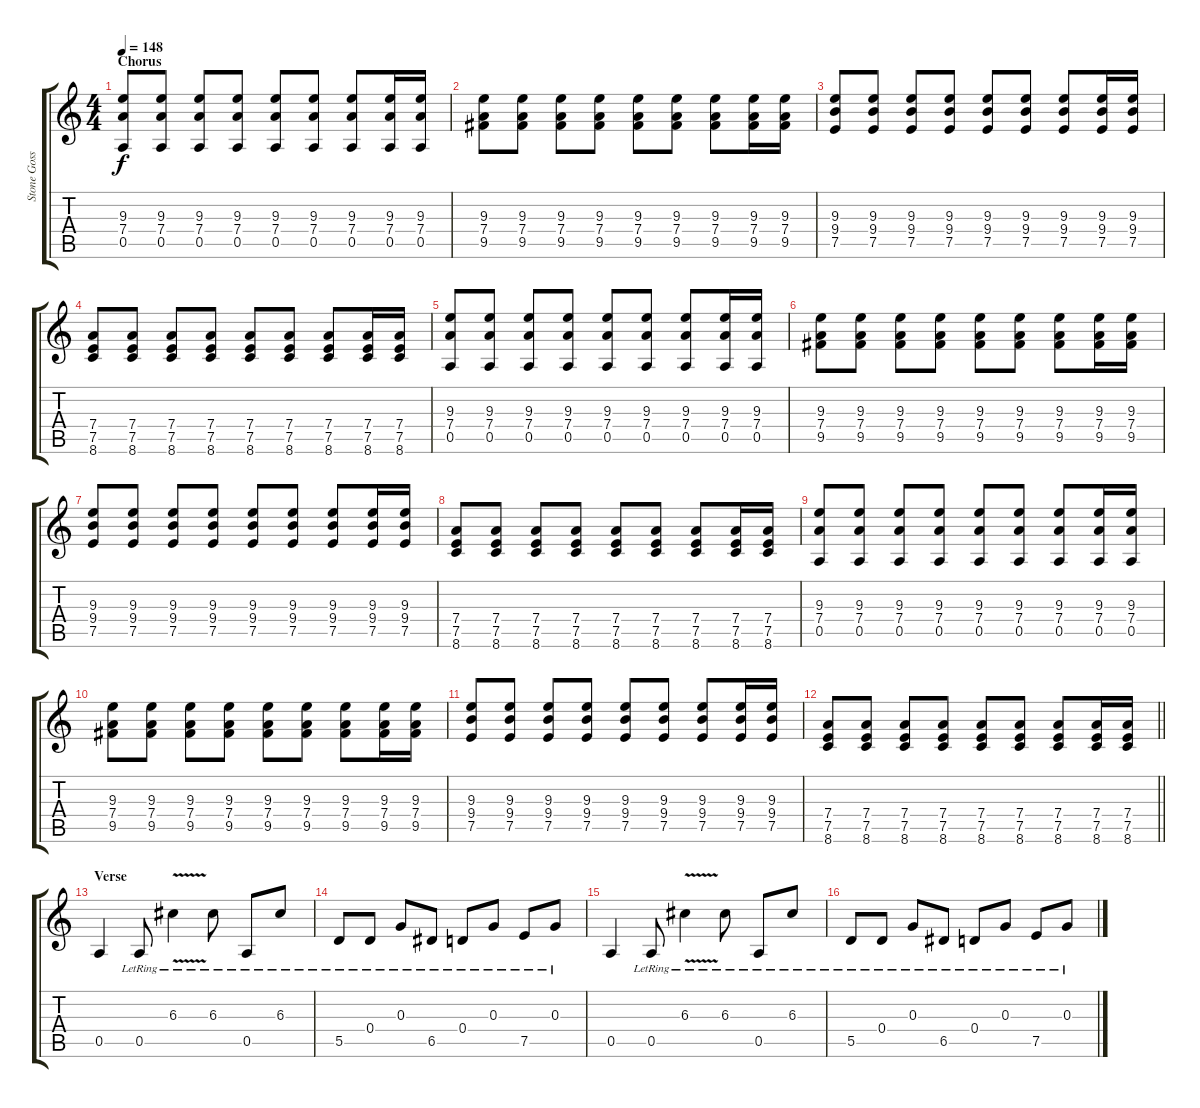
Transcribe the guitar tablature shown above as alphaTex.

\track ("Stone Gossard" "Stone Goss") {instrument overdrivenguitar}
\staff {score tabs}
\tuning (E4 B3 G3 D3 A2 E2) {hide}
\ts (4 4)
\section ("" "Chorus")
\tempo 148
\clef g2
\ks c
(9.3 7.4 0.5).8{dy f} (9.3 7.4 0.5).8 (9.3 7.4 0.5).8 (9.3 7.4 0.5).8 (9.3 7.4 0.5).8 (9.3 7.4 0.5).8 (9.3 7.4 0.5).8 (9.3 7.4 0.5).16 (9.3 7.4 0.5).16 |
(9.3 7.4 9.5).8 (9.3 7.4 9.5).8 (9.3 7.4 9.5).8 (9.3 7.4 9.5).8 (9.3 7.4 9.5).8 (9.3 7.4 9.5).8 (9.3 7.4 9.5).8 (9.3 7.4 9.5).16 (9.3 7.4 9.5).16 |
(9.3 9.4 7.5).8 (9.3 9.4 7.5).8 (9.3 9.4 7.5).8 (9.3 9.4 7.5).8 (9.3 9.4 7.5).8 (9.3 9.4 7.5).8 (9.3 9.4 7.5).8 (9.3 9.4 7.5).16 (9.3 9.4 7.5).16 |
(7.4 7.5 8.6).8 (7.4 7.5 8.6).8 (7.4 7.5 8.6).8 (7.4 7.5 8.6).8 (7.4 7.5 8.6).8 (7.4 7.5 8.6).8 (7.4 7.5 8.6).8 (7.4 7.5 8.6).16 (7.4 7.5 8.6).16 |
(9.3 7.4 0.5).8 (9.3 7.4 0.5).8 (9.3 7.4 0.5).8 (9.3 7.4 0.5).8 (9.3 7.4 0.5).8 (9.3 7.4 0.5).8 (9.3 7.4 0.5).8 (9.3 7.4 0.5).16 (9.3 7.4 0.5).16 |
(9.3 7.4 9.5).8 (9.3 7.4 9.5).8 (9.3 7.4 9.5).8 (9.3 7.4 9.5).8 (9.3 7.4 9.5).8 (9.3 7.4 9.5).8 (9.3 7.4 9.5).8 (9.3 7.4 9.5).16 (9.3 7.4 9.5).16 |
(9.3 9.4 7.5).8 (9.3 9.4 7.5).8 (9.3 9.4 7.5).8 (9.3 9.4 7.5).8 (9.3 9.4 7.5).8 (9.3 9.4 7.5).8 (9.3 9.4 7.5).8 (9.3 9.4 7.5).16 (9.3 9.4 7.5).16 |
(7.4 7.5 8.6).8 (7.4 7.5 8.6).8 (7.4 7.5 8.6).8 (7.4 7.5 8.6).8 (7.4 7.5 8.6).8 (7.4 7.5 8.6).8 (7.4 7.5 8.6).8 (7.4 7.5 8.6).16 (7.4 7.5 8.6).16 |
(9.3 7.4 0.5).8 (9.3 7.4 0.5).8 (9.3 7.4 0.5).8 (9.3 7.4 0.5).8 (9.3 7.4 0.5).8 (9.3 7.4 0.5).8 (9.3 7.4 0.5).8 (9.3 7.4 0.5).16 (9.3 7.4 0.5).16 |
(9.3 7.4 9.5).8 (9.3 7.4 9.5).8 (9.3 7.4 9.5).8 (9.3 7.4 9.5).8 (9.3 7.4 9.5).8 (9.3 7.4 9.5).8 (9.3 7.4 9.5).8 (9.3 7.4 9.5).16 (9.3 7.4 9.5).16 |
(9.3 9.4 7.5).8 (9.3 9.4 7.5).8 (9.3 9.4 7.5).8 (9.3 9.4 7.5).8 (9.3 9.4 7.5).8 (9.3 9.4 7.5).8 (9.3 9.4 7.5).8 (9.3 9.4 7.5).16 (9.3 9.4 7.5).16 |
\barLineRight lightlight
(7.4 7.5 8.6).8 (7.4 7.5 8.6).8 (7.4 7.5 8.6).8 (7.4 7.5 8.6).8 (7.4 7.5 8.6).8 (7.4 7.5 8.6).8 (7.4 7.5 8.6).8 (7.4 7.5 8.6).16 (7.4 7.5 8.6).16 |
\section ("" "Verse ")
0.5.4{instrument overdrivenguitar} 0.5{lr}.8 6.3{v lr}.4 6.3{lr}.8 0.5{lr}.8 6.3{lr}.8 |
5.5{lr}.8 0.4{lr}.8 0.3{lr}.8 6.5{lr}.8 0.4{lr}.8 0.3{lr}.8 7.5{lr}.8 0.3{lr}.8 |
0.5.4{instrument overdrivenguitar} 0.5{lr}.8 6.3{v lr}.4 6.3{lr}.8 0.5{lr}.8 6.3{lr}.8 |
5.5{lr}.8 0.4{lr}.8 0.3{lr}.8 6.5{lr}.8 0.4{lr}.8 0.3{lr}.8 7.5{lr}.8 0.3{lr}.8
